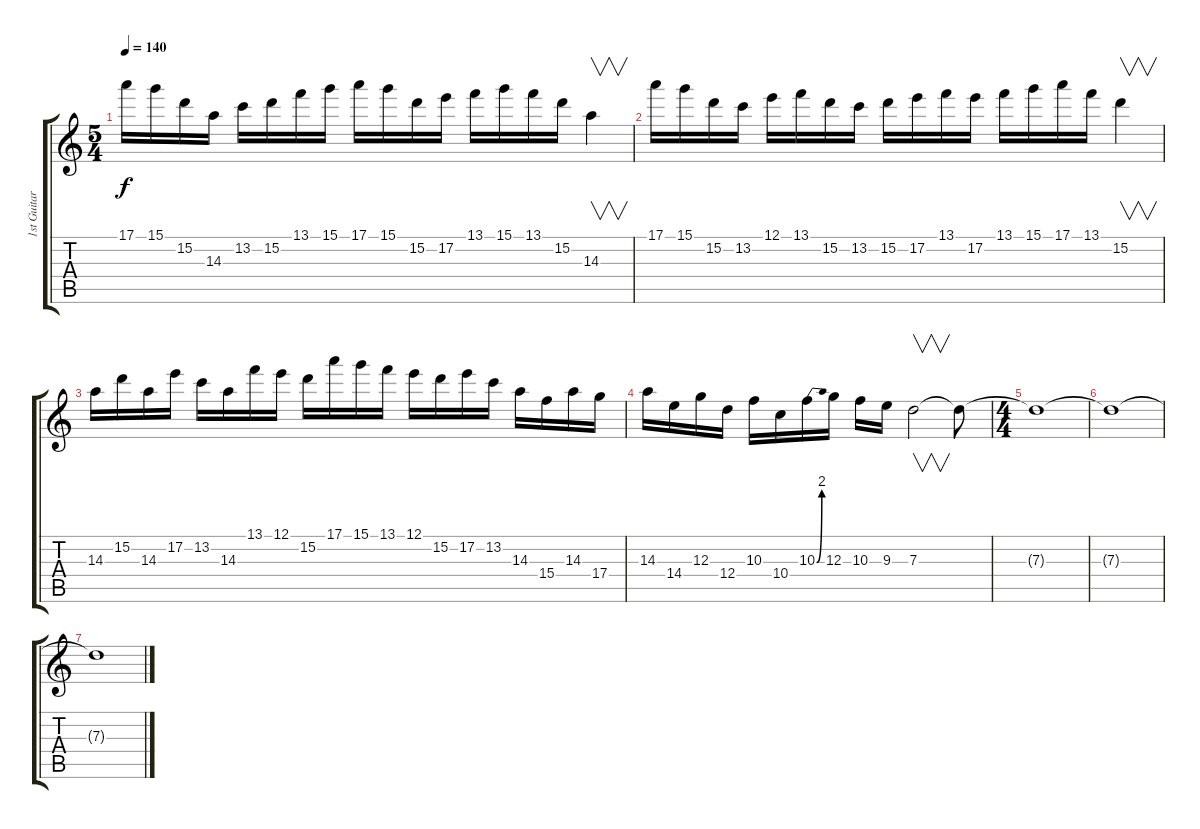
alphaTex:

\track ("1st Guitar" "1st Guitar") {instrument overdrivenguitar}
\staff {score tabs}
\tuning (E4 B3 G3 D3 A2 E2) {hide}
\ts (5 4)
\tempo 140
\clef g2
\ks c
17.1.16{dy f} 15.1.16 15.2.16 14.3.16 13.2.16 15.2.16 13.1.16 15.1.16 17.1.16 15.1.16 15.2.16 17.2.16 13.1.16 15.1.16 13.1.16 15.2.16 14.3.4{v} |
17.1.16 15.1.16 15.2.16 13.2.16 12.1.16 13.1.16 15.2.16 13.2.16 15.2.16 17.2.16 13.1.16 17.2.16 13.1.16 15.1.16 17.1.16 13.1.16 15.2.4{v} |
14.3.16 15.2.16 14.3.16 17.2.16 13.2.16 14.3.16 13.1.16 12.1.16 15.2.16 17.1.16 15.1.16 13.1.16 12.1.16 15.2.16 17.2.16 13.2.16 14.3.16 15.4.16 14.3.16 17.4.16 |
14.3.16 14.4.16 12.3.16 12.4.16 10.3.16 10.4.16 10.3{be (bend 0 0 60 8)}.16 12.3.16 10.3.16 9.3.16 7.3.2{v} 7.3{t}.8 |
\ts (4 4)
7.3{t}.1{volume 9} |
7.3{t}.1{volume 6} |
7.3{t}.1
